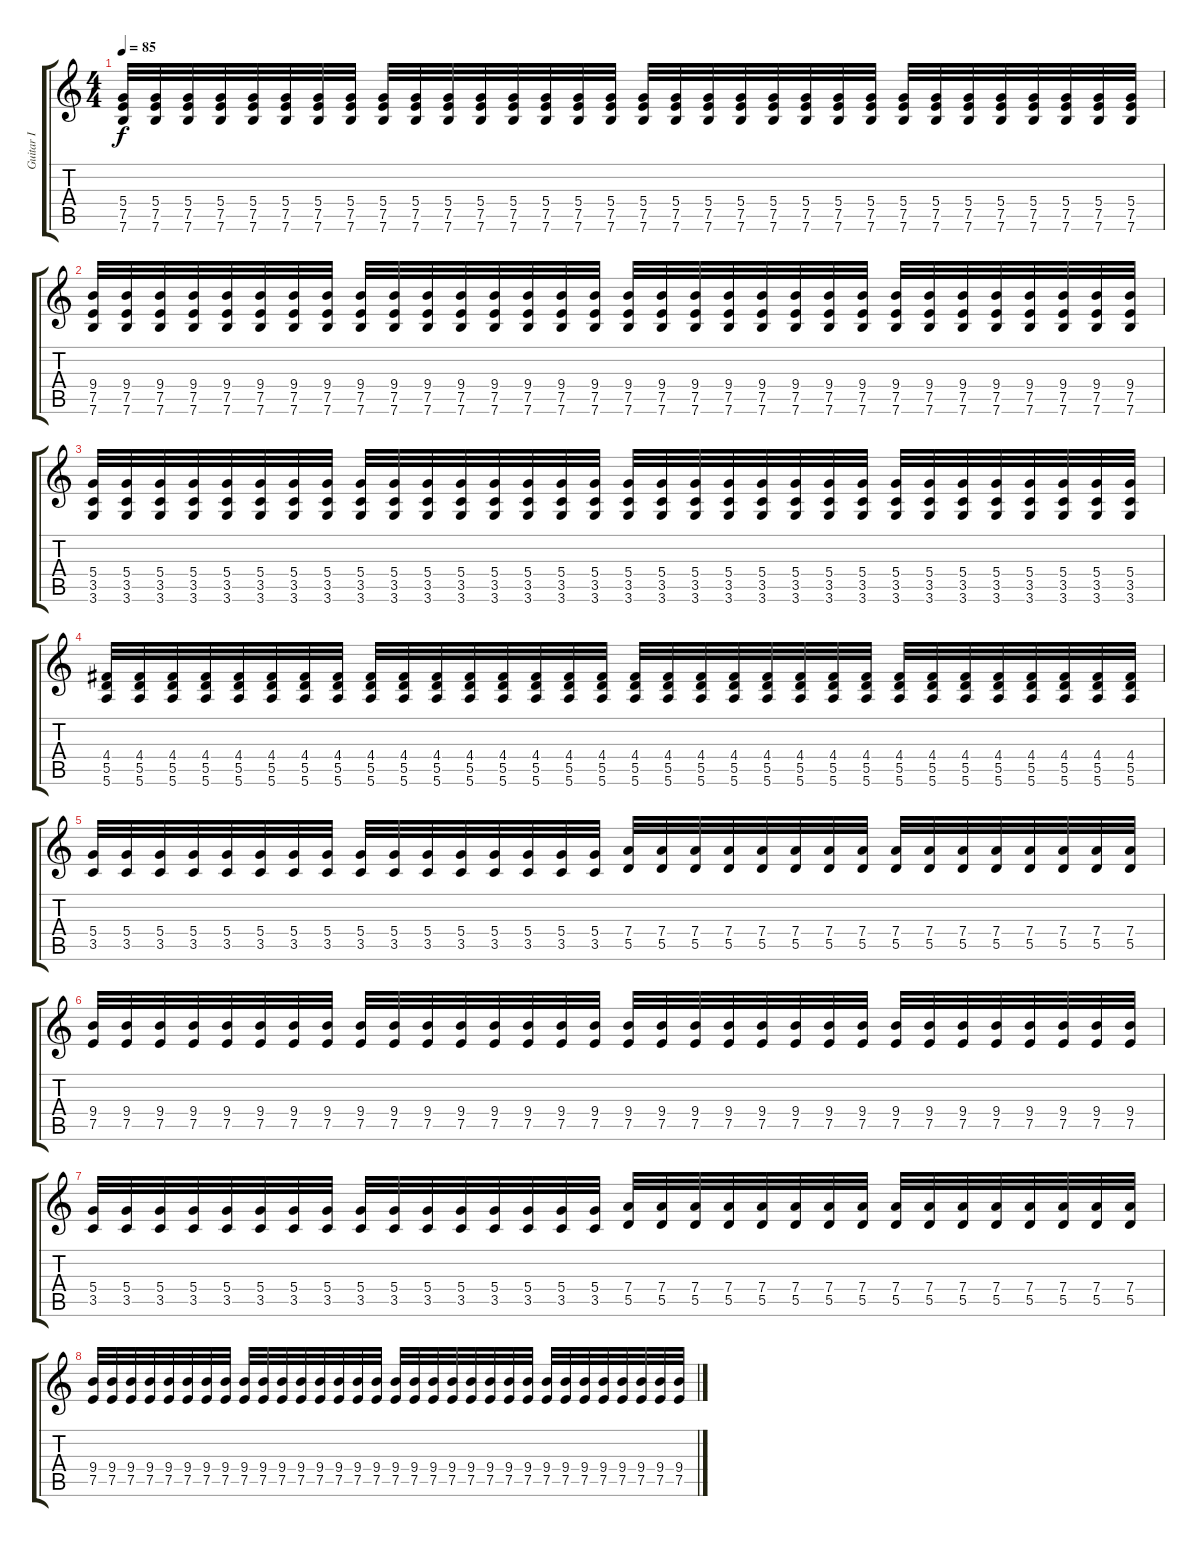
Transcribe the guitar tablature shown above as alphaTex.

\track ("Guitar I" "Guitar I") {instrument distortionguitar}
\staff {score tabs}
\tuning (E4 B3 G3 D3 A2 E2) {hide}
\ts (4 4)
\tempo 85
\clef g2
\ks c
(5.4 7.5 7.6).32{dy f} (5.4 7.5 7.6).32 (5.4 7.5 7.6).32 (5.4 7.5 7.6).32 (5.4 7.5 7.6).32 (5.4 7.5 7.6).32 (5.4 7.5 7.6).32 (5.4 7.5 7.6).32 (5.4 7.5 7.6).32 (5.4 7.5 7.6).32 (5.4 7.5 7.6).32 (5.4 7.5 7.6).32 (5.4 7.5 7.6).32 (5.4 7.5 7.6).32 (5.4 7.5 7.6).32 (5.4 7.5 7.6).32 (5.4 7.5 7.6).32 (5.4 7.5 7.6).32 (5.4 7.5 7.6).32 (5.4 7.5 7.6).32 (5.4 7.5 7.6).32 (5.4 7.5 7.6).32 (5.4 7.5 7.6).32 (5.4 7.5 7.6).32 (5.4 7.5 7.6).32 (5.4 7.5 7.6).32 (5.4 7.5 7.6).32 (5.4 7.5 7.6).32 (5.4 7.5 7.6).32 (5.4 7.5 7.6).32 (5.4 7.5 7.6).32 (5.4 7.5 7.6).32 |
(9.4 7.5 7.6).32 (9.4 7.5 7.6).32 (9.4 7.5 7.6).32 (9.4 7.5 7.6).32 (9.4 7.5 7.6).32 (9.4 7.5 7.6).32 (9.4 7.5 7.6).32 (9.4 7.5 7.6).32 (9.4 7.5 7.6).32 (9.4 7.5 7.6).32 (9.4 7.5 7.6).32 (9.4 7.5 7.6).32 (9.4 7.5 7.6).32 (9.4 7.5 7.6).32 (9.4 7.5 7.6).32 (9.4 7.5 7.6).32 (9.4 7.5 7.6).32 (9.4 7.5 7.6).32 (9.4 7.5 7.6).32 (9.4 7.5 7.6).32 (9.4 7.5 7.6).32 (9.4 7.5 7.6).32 (9.4 7.5 7.6).32 (9.4 7.5 7.6).32 (9.4 7.5 7.6).32 (9.4 7.5 7.6).32 (9.4 7.5 7.6).32 (9.4 7.5 7.6).32 (9.4 7.5 7.6).32 (9.4 7.5 7.6).32 (9.4 7.5 7.6).32 (9.4 7.5 7.6).32 |
(5.4 3.5 3.6).32 (5.4 3.5 3.6).32 (5.4 3.5 3.6).32 (5.4 3.5 3.6).32 (5.4 3.5 3.6).32 (5.4 3.5 3.6).32 (5.4 3.5 3.6).32 (5.4 3.5 3.6).32 (5.4 3.5 3.6).32 (5.4 3.5 3.6).32 (5.4 3.5 3.6).32 (5.4 3.5 3.6).32 (5.4 3.5 3.6).32 (5.4 3.5 3.6).32 (5.4 3.5 3.6).32 (5.4 3.5 3.6).32 (5.4 3.5 3.6).32 (5.4 3.5 3.6).32 (5.4 3.5 3.6).32 (5.4 3.5 3.6).32 (5.4 3.5 3.6).32 (5.4 3.5 3.6).32 (5.4 3.5 3.6).32 (5.4 3.5 3.6).32 (5.4 3.5 3.6).32 (5.4 3.5 3.6).32 (5.4 3.5 3.6).32 (5.4 3.5 3.6).32 (5.4 3.5 3.6).32 (5.4 3.5 3.6).32 (5.4 3.5 3.6).32 (5.4 3.5 3.6).32 |
(4.4 5.5 5.6).32 (4.4 5.5 5.6).32 (4.4 5.5 5.6).32 (4.4 5.5 5.6).32 (4.4 5.5 5.6).32 (4.4 5.5 5.6).32 (4.4 5.5 5.6).32 (4.4 5.5 5.6).32 (4.4 5.5 5.6).32 (4.4 5.5 5.6).32 (4.4 5.5 5.6).32 (4.4 5.5 5.6).32 (4.4 5.5 5.6).32 (4.4 5.5 5.6).32 (4.4 5.5 5.6).32 (4.4 5.5 5.6).32 (4.4 5.5 5.6).32 (4.4 5.5 5.6).32 (4.4 5.5 5.6).32 (4.4 5.5 5.6).32 (4.4 5.5 5.6).32 (4.4 5.5 5.6).32 (4.4 5.5 5.6).32 (4.4 5.5 5.6).32 (4.4 5.5 5.6).32 (4.4 5.5 5.6).32 (4.4 5.5 5.6).32 (4.4 5.5 5.6).32 (4.4 5.5 5.6).32 (4.4 5.5 5.6).32 (4.4 5.5 5.6).32 (4.4 5.5 5.6).32 |
(5.4 3.5).32 (5.4 3.5).32 (5.4 3.5).32 (5.4 3.5).32 (5.4 3.5).32 (5.4 3.5).32 (5.4 3.5).32 (5.4 3.5).32 (5.4 3.5).32 (5.4 3.5).32 (5.4 3.5).32 (5.4 3.5).32 (5.4 3.5).32 (5.4 3.5).32 (5.4 3.5).32 (5.4 3.5).32 (7.4 5.5).32 (7.4 5.5).32 (7.4 5.5).32 (7.4 5.5).32 (7.4 5.5).32 (7.4 5.5).32 (7.4 5.5).32 (7.4 5.5).32 (7.4 5.5).32 (7.4 5.5).32 (7.4 5.5).32 (7.4 5.5).32 (7.4 5.5).32 (7.4 5.5).32 (7.4 5.5).32 (7.4 5.5).32 |
(9.4 7.5).32 (9.4 7.5).32 (9.4 7.5).32 (9.4 7.5).32 (9.4 7.5).32 (9.4 7.5).32 (9.4 7.5).32 (9.4 7.5).32 (9.4 7.5).32 (9.4 7.5).32 (9.4 7.5).32 (9.4 7.5).32 (9.4 7.5).32 (9.4 7.5).32 (9.4 7.5).32 (9.4 7.5).32 (9.4 7.5).32 (9.4 7.5).32 (9.4 7.5).32 (9.4 7.5).32 (9.4 7.5).32 (9.4 7.5).32 (9.4 7.5).32 (9.4 7.5).32 (9.4 7.5).32 (9.4 7.5).32 (9.4 7.5).32 (9.4 7.5).32 (9.4 7.5).32 (9.4 7.5).32 (9.4 7.5).32 (9.4 7.5).32 |
(5.4 3.5).32 (5.4 3.5).32 (5.4 3.5).32 (5.4 3.5).32 (5.4 3.5).32 (5.4 3.5).32 (5.4 3.5).32 (5.4 3.5).32 (5.4 3.5).32 (5.4 3.5).32 (5.4 3.5).32 (5.4 3.5).32 (5.4 3.5).32 (5.4 3.5).32 (5.4 3.5).32 (5.4 3.5).32 (7.4 5.5).32 (7.4 5.5).32 (7.4 5.5).32 (7.4 5.5).32 (7.4 5.5).32 (7.4 5.5).32 (7.4 5.5).32 (7.4 5.5).32 (7.4 5.5).32 (7.4 5.5).32 (7.4 5.5).32 (7.4 5.5).32 (7.4 5.5).32 (7.4 5.5).32 (7.4 5.5).32 (7.4 5.5).32 |
(9.4 7.5).32 (9.4 7.5).32 (9.4 7.5).32 (9.4 7.5).32 (9.4 7.5).32 (9.4 7.5).32 (9.4 7.5).32 (9.4 7.5).32 (9.4 7.5).32 (9.4 7.5).32 (9.4 7.5).32 (9.4 7.5).32 (9.4 7.5).32 (9.4 7.5).32 (9.4 7.5).32 (9.4 7.5).32 (9.4 7.5).32 (9.4 7.5).32 (9.4 7.5).32 (9.4 7.5).32 (9.4 7.5).32 (9.4 7.5).32 (9.4 7.5).32 (9.4 7.5).32 (9.4 7.5).32 (9.4 7.5).32 (9.4 7.5).32 (9.4 7.5).32 (9.4 7.5).32 (9.4 7.5).32 (9.4 7.5).32 (9.4 7.5).32
